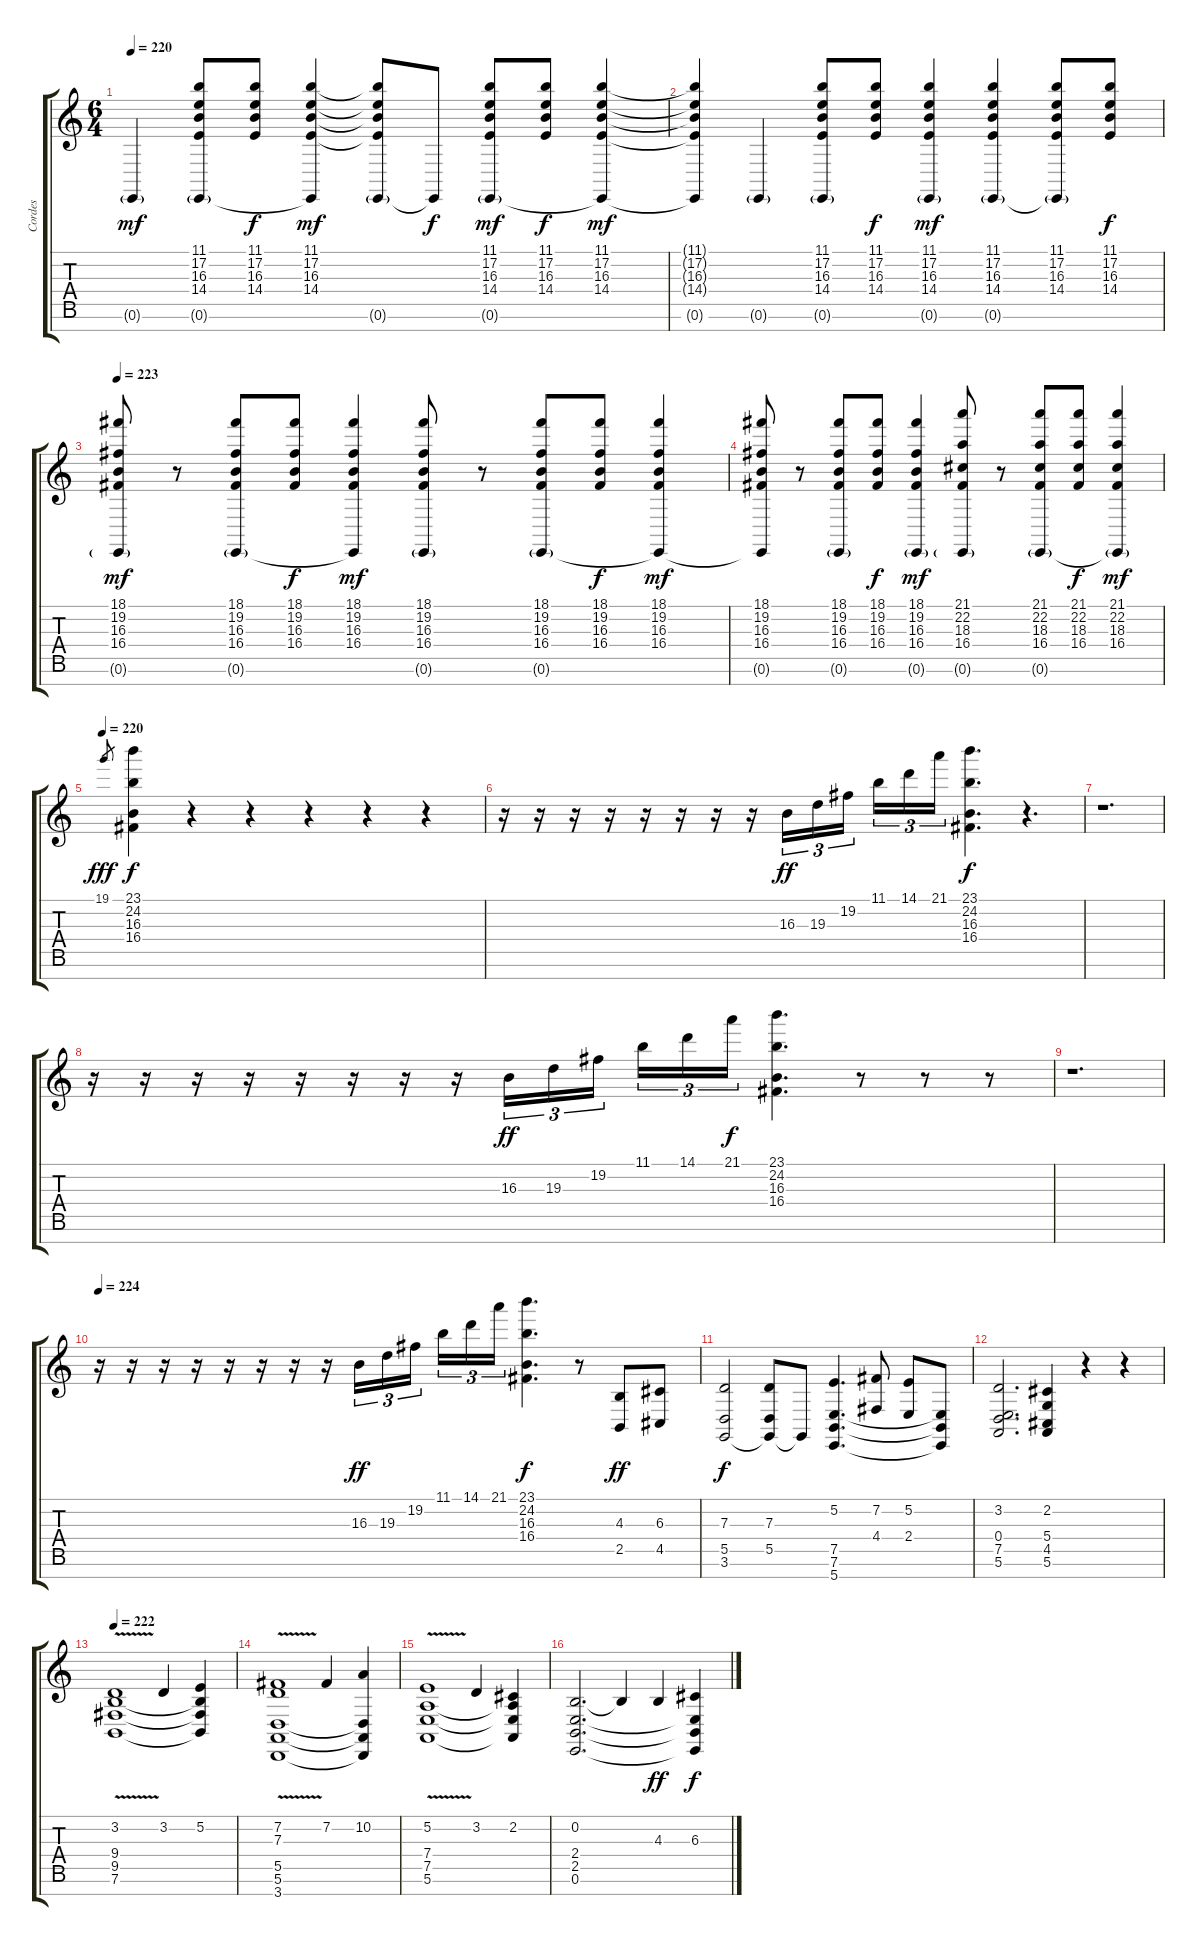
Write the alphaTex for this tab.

\track ("Cordes" "Cordes") {instrument stringensemble1}
\staff {score tabs}
\tuning (C5 B3 G3 D3 A2 E2 B1) {hide}
\ts (6 4)
\tempo 220
\clef g2
\ks c
0.6{g}.4{dy mf} (11.1 17.2 16.3 14.4 0.6{g}).8 (11.1 17.2 16.3 14.4).8{dy f} (11.1 17.2 16.3 14.4 0.6{t}).4{dy mf} (11.1{t} 17.2{t} 16.3{t} 14.4{t} 0.6{g}).8 0.6{t}.8{dy f} (11.1 17.2 16.3 14.4 0.6{g}).8{dy mf} (11.1 17.2 16.3 14.4).8{dy f} (11.1 17.2 16.3 14.4 0.6{t}).4{dy mf} |
(11.1{t} 17.2{t} 16.3{t} 14.4{t} 0.6{t}).4 0.6{g}.4 (11.1 17.2 16.3 14.4 0.6{g}).8 (11.1 17.2 16.3 14.4).8{dy f} (11.1 17.2 16.3 14.4 0.6{g}).4{dy mf} (11.1 17.2 16.3 14.4 0.6{g}).4 (11.1 17.2 16.3 14.4 0.6{g t}).8 (11.1 17.2 16.3 14.4).8{dy f} |
\tempo 223
(18.1 19.2 16.3 16.4 0.6{g}).8{dy mf} r.8 (18.1 19.2 16.3 16.4 0.6{g}).8 (18.1 19.2 16.3 16.4).8{dy f} (18.1 19.2 16.3 16.4 0.6{t}).4{dy mf} (18.1 19.2 16.3 16.4 0.6{g}).8 r.8 (18.1 19.2 16.3 16.4 0.6{g}).8 (18.1 19.2 16.3 16.4).8{dy f} (18.1 19.2 16.3 16.4 0.6{t}).4{dy mf} |
(18.1 19.2 16.3 16.4 0.6{t}).8 r.8 (18.1 19.2 16.3 16.4 0.6{g}).8 (18.1 19.2 16.3 16.4).8{dy f} (18.1 19.2 16.3 16.4 0.6{g}).4{dy mf} (21.1 22.2 18.3 16.4 0.6{g}).8 r.8 (21.1 22.2 18.3 16.4 0.6{g}).8 (21.1 22.2 18.3 16.4).8{dy f} (21.1 22.2 18.3 16.4 0.6{g t}).4{dy mf} |
\tempo 220
19.1.8{gr dy fff} (23.1 24.2 16.3 16.4).4{dy f} r.4 r.4 r.4 r.4 r.4 |
r.16 r.16 r.16 r.16 r.16 r.16 r.16 r.16 16.3.16{tu (3 2) dy ff} 19.3.16{tu (3 2)} 19.2.16{tu (3 2)} 11.1.16{tu (3 2)} 14.1.16{tu (3 2)} 21.1.16{tu (3 2)} (23.1 24.2 16.3 16.4).4{d dy f} r.4{d} |
r.1{d} |
r.16 r.16 r.16 r.16 r.16 r.16 r.16 r.16 16.3.16{tu (3 2) dy ff} 19.3.16{tu (3 2)} 19.2.16{tu (3 2)} 11.1.16{tu (3 2)} 14.1.16{tu (3 2)} 21.1.16{tu (3 2) dy f} (23.1 24.2 16.3 16.4).4{d} r.8 r.8 r.8 |
r.1{d} |
\tempo 224
r.16 r.16 r.16 r.16 r.16 r.16 r.16 r.16 16.3.16{tu (3 2) dy ff} 19.3.16{tu (3 2)} 19.2.16{tu (3 2)} 11.1.16{tu (3 2)} 14.1.16{tu (3 2)} 21.1.16{tu (3 2)} (23.1 24.2 16.3 16.4).4{d dy f} r.8 (4.3 2.5).8{dy ff} (6.3 4.5).8 |
(7.3 5.5 3.6).2{dy f} (7.3 5.5 3.6{t}).8 3.6{t}.8 (5.2 7.5 7.6 5.7).4{d} (7.2 4.4).8 (5.2 2.4).8 (7.5{t} 7.6{t} 5.7{t}).8 |
(3.2 0.4 7.5 5.6).2{d} (2.2 5.4 4.5 5.6).4 r.4 r.4 |
\tempo 222
(3.2{v} 9.4 9.5 7.6).1 3.2.4 (5.2 9.4{t} 9.5{t} 7.6{t}).4 |
(7.2{v} 7.3{v} 5.5 5.6 3.7).1 7.2.4 (10.2 5.5{t} 5.6{t} 3.7{t}).4 |
(5.2{v} 7.4 7.5 5.6).1 3.2.4 (2.2 7.4{t} 7.5{t} 5.6{t}).4 |
(0.2 2.4 2.5 0.6).2{d} 0.2{t}.4 4.3.4{dy ff} (6.3 2.4{t} 2.5{t} 0.6{t}).4{dy f}
